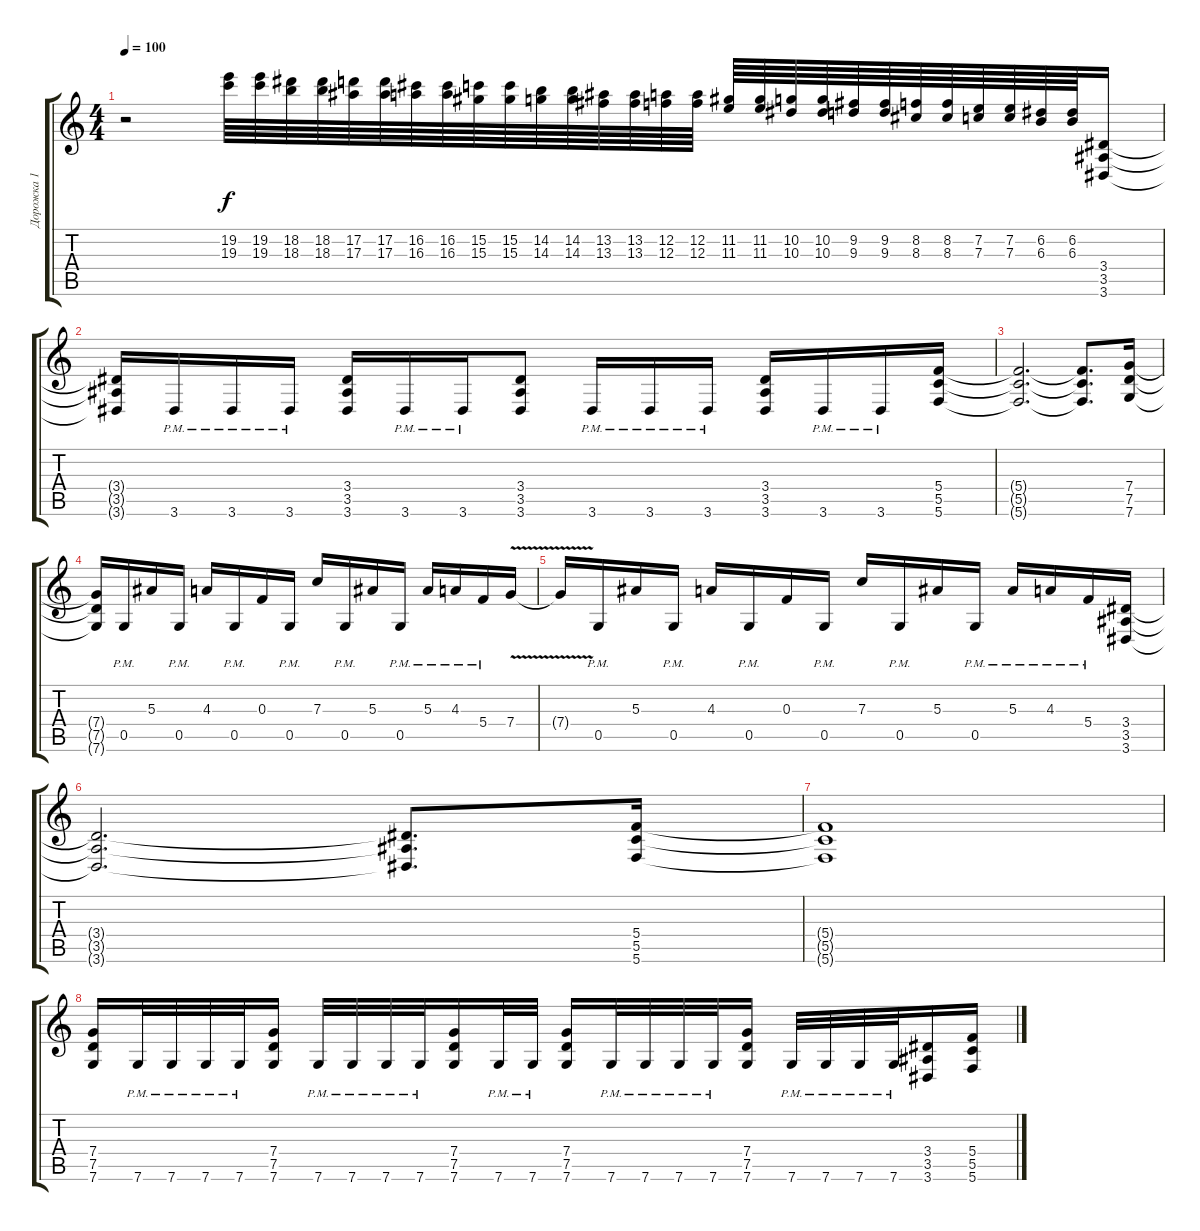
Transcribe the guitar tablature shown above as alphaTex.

\track ("Дорожка 1" "Дорожка 1") {instrument distortionguitar}
\staff {score tabs}
\tuning (D4 A3 F3 C3 G2 C2) {hide}
\ts (4 4)
\tempo 100
\clef g2
\ks c
r.2{dy f} (19.2 19.3).64 (19.2 19.3).64 (18.2 18.3).64 (18.2 18.3).64 (17.2 17.3).64 (17.2 17.3).64 (16.2 16.3).64 (16.2 16.3).64 (15.2 15.3).64 (15.2 15.3).64 (14.2 14.3).64 (14.2 14.3).64 (13.2 13.3).64 (13.2 13.3).64 (12.2 12.3).64 (12.2 12.3).64 (11.2 11.3).64 (11.2 11.3).64 (10.2 10.3).64 (10.2 10.3).64 (9.2 9.3).64 (9.2 9.3).64 (8.2 8.3).64 (8.2 8.3).64 (7.2 7.3).64 (7.2 7.3).64 (6.2 6.3).64 (6.2 6.3).64 (3.4 3.5 3.6).16 |
(3.4{t} 3.5{t} 3.6{t}).16 3.6{pm}.16 3.6{pm}.16 3.6{pm}.16 (3.4 3.5 3.6).16 3.6{pm}.16 3.6{pm}.16 (3.4 3.5 3.6).8 3.6{pm}.16 3.6{pm}.16 3.6{pm}.16 (3.4 3.5 3.6).16 3.6{pm}.16 3.6{pm}.16 (5.4 5.5 5.6).16 |
(5.4{t} 5.5{t} 5.6{t}).2{d} (5.4{t} 5.5{t} 5.6{t}).8{d} (7.4 7.5 7.6).16 |
(7.4{t} 7.5{t} 7.6{t}).16 0.5{pm}.16 5.3.16 0.5{pm}.16 4.3.16 0.5{pm}.16 0.3.16 0.5{pm}.16 7.3.16 0.5{pm}.16 5.3.16 0.5{pm}.16 5.3{pm}.16 4.3{pm}.16 5.4{pm}.16 7.4{v}.16 |
7.4{t}.16 0.5{pm}.16 5.3.16 0.5{pm}.16 4.3.16 0.5{pm}.16 0.3.16 0.5{pm}.16 7.3.16 0.5{pm}.16 5.3.16 0.5{pm}.16 5.3{pm}.16 4.3{pm}.16 5.4{pm}.16 (3.4 3.5 3.6).16 |
(3.4{t} 3.5{t} 3.6{t}).2{d} (3.4{t} 3.5{t} 3.6{t}).8{d} (5.4 5.5 5.6).16 |
(5.4{t} 5.5{t} 5.6{t}).1 |
(7.4 7.5 7.6).16 7.6{pm}.32 7.6{pm}.32 7.6{pm}.32 7.6{pm}.32 (7.4 7.5 7.6).16 7.6{pm}.32 7.6{pm}.32 7.6{pm}.32 7.6{pm}.32 (7.4 7.5 7.6).16 7.6{pm}.32 7.6{pm}.32 (7.4 7.5 7.6).16 7.6{pm}.32 7.6{pm}.32 7.6{pm}.32 7.6{pm}.32 (7.4 7.5 7.6).16 7.6{pm}.32 7.6{pm}.32 7.6{pm}.32 7.6{pm}.32 (3.4 3.5 3.6).16 (5.4 5.5 5.6).16
